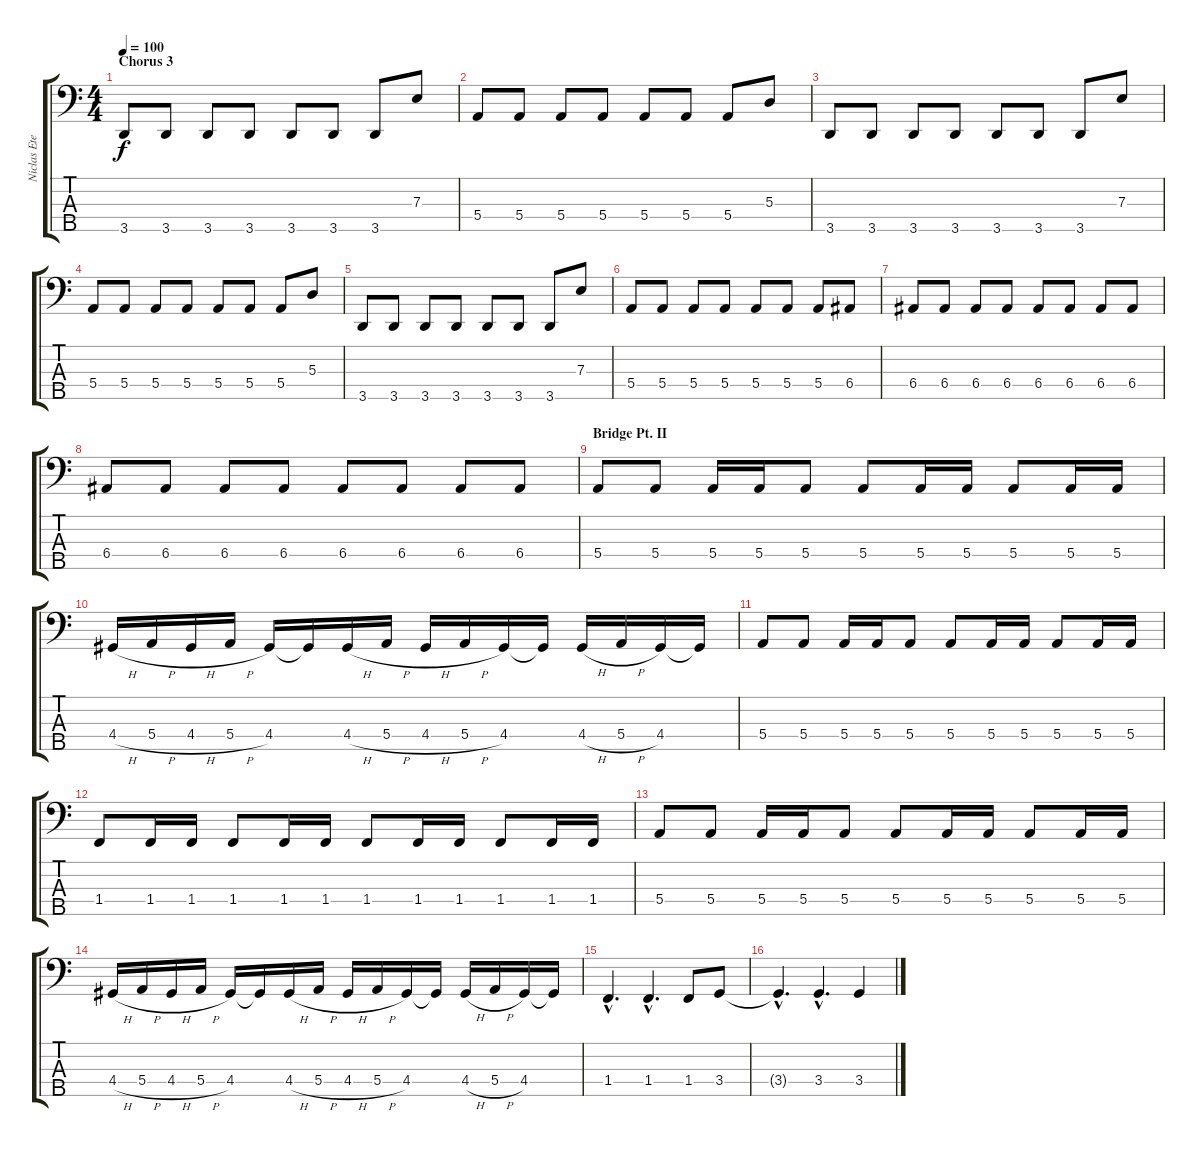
\track ("Niclas Etelavuori (Amorphis)" "Niclas Ete") {instrument electricbassfinger}
\staff {score tabs}
\tuning (G2 D2 A1 E1 B0) {hide}
\ts (4 4)
\section ("" "Chorus 3")
\tempo 100
\clef f4
\ks c
3.5.8{dy f} 3.5.8 3.5.8 3.5.8 3.5.8 3.5.8 3.5.8 7.3.8 |
5.4.8 5.4.8 5.4.8 5.4.8 5.4.8 5.4.8 5.4.8 5.3.8 |
3.5.8 3.5.8 3.5.8 3.5.8 3.5.8 3.5.8 3.5.8 7.3.8 |
5.4.8 5.4.8 5.4.8 5.4.8 5.4.8 5.4.8 5.4.8 5.3.8 |
3.5.8 3.5.8 3.5.8 3.5.8 3.5.8 3.5.8 3.5.8 7.3.8 |
5.4.8 5.4.8 5.4.8 5.4.8 5.4.8 5.4.8 5.4.8 6.4.8 |
6.4.8 6.4.8 6.4.8 6.4.8 6.4.8 6.4.8 6.4.8 6.4.8 |
6.4.8 6.4.8 6.4.8 6.4.8 6.4.8 6.4.8 6.4.8 6.4.8 |
\section ("" "Bridge Pt. II")
5.4.8 5.4.8 5.4.16 5.4.16 5.4.8 5.4.8 5.4.16 5.4.16 5.4.8 5.4.16 5.4.16 |
4.4{h}.16 5.4{h}.16 4.4{h}.16 5.4{h}.16 4.4.16 4.4{t}.16 4.4{h}.16 5.4{h}.16 4.4{h}.16 5.4{h}.16 4.4.16 4.4{t}.16 4.4{h}.16 5.4{h}.16 4.4.16 4.4{t}.16 |
5.4.8 5.4.8 5.4.16 5.4.16 5.4.8 5.4.8 5.4.16 5.4.16 5.4.8 5.4.16 5.4.16 |
1.4.8 1.4.16 1.4.16 1.4.8 1.4.16 1.4.16 1.4.8 1.4.16 1.4.16 1.4.8 1.4.16 1.4.16 |
5.4.8 5.4.8 5.4.16 5.4.16 5.4.8 5.4.8 5.4.16 5.4.16 5.4.8 5.4.16 5.4.16 |
4.4{h}.16 5.4{h}.16 4.4{h}.16 5.4{h}.16 4.4.16 4.4{t}.16 4.4{h}.16 5.4{h}.16 4.4{h}.16 5.4{h}.16 4.4.16 4.4{t}.16 4.4{h}.16 5.4{h}.16 4.4.16 4.4{t}.16 |
1.4{hac}.4{d} 1.4{hac}.4{d} 1.4.8 3.4.8 |
3.4{hac t}.4{d} 3.4{hac}.4{d} 3.4.4
